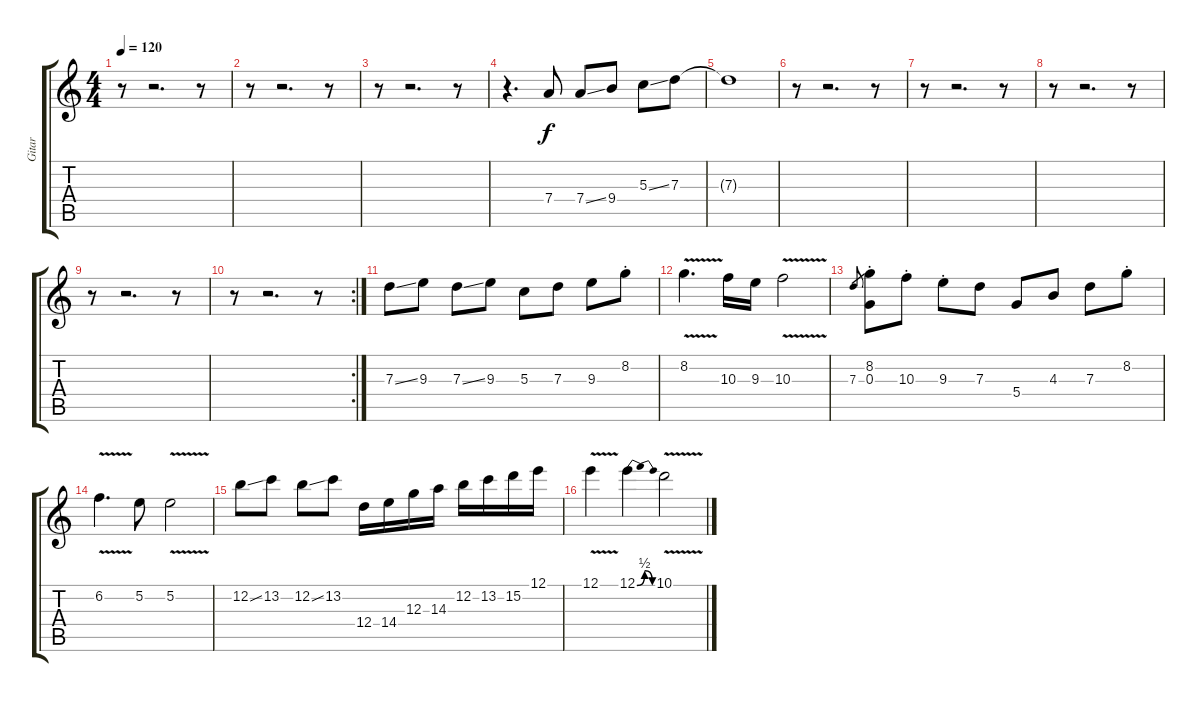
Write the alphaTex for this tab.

\track ("Gitar" "Gitar") {instrument electricguitarjazz}
\staff {score tabs}
\tuning (E4 B3 G3 D3 A2 E2) {hide}
\ts (4 4)
\tempo 120
\clef g2
\ks c
r.8{dy f} r.2{d} r.8 |
r.8 r.2{d} r.8 |
r.8 r.2{d} r.8 |
r.4{d} 7.4.8 7.4{ss}.8 9.4.8 5.3{ss}.8 7.3.8 |
7.3{t}.1 |
r.8 r.2{d} r.8 |
r.8 r.2{d} r.8 |
r.8 r.2{d} r.8 |
r.8 r.2{d} r.8 |
\rc 2
r.8 r.2{d} r.8 |
7.3{ss}.8 9.3.8 7.3{ss}.8 9.3.8 5.3.8 7.3.8 9.3.8 8.2{st}.8 |
8.2{v}.4{d} 10.3.16 9.3.16 10.3{v}.2 |
7.3.8{gr} (8.2{st} 0.3).8 10.3{st}.8 9.3{st}.8 7.3.8 5.4.8 4.3.8 7.3.8 8.2{st}.8 |
6.2{v}.4{d} 5.2.8 5.2{v}.2 |
12.2{ss}.8 13.2.8 12.2{ss}.8 13.2.8 12.4.16 14.4.16 12.3.16 14.3.16 12.2.16 13.2.16 15.2.16 12.1.16 |
12.1{v}.4 12.1{be (bendrelease 0 0 10 2 40 2 60 0)}.4 10.1{v}.2
